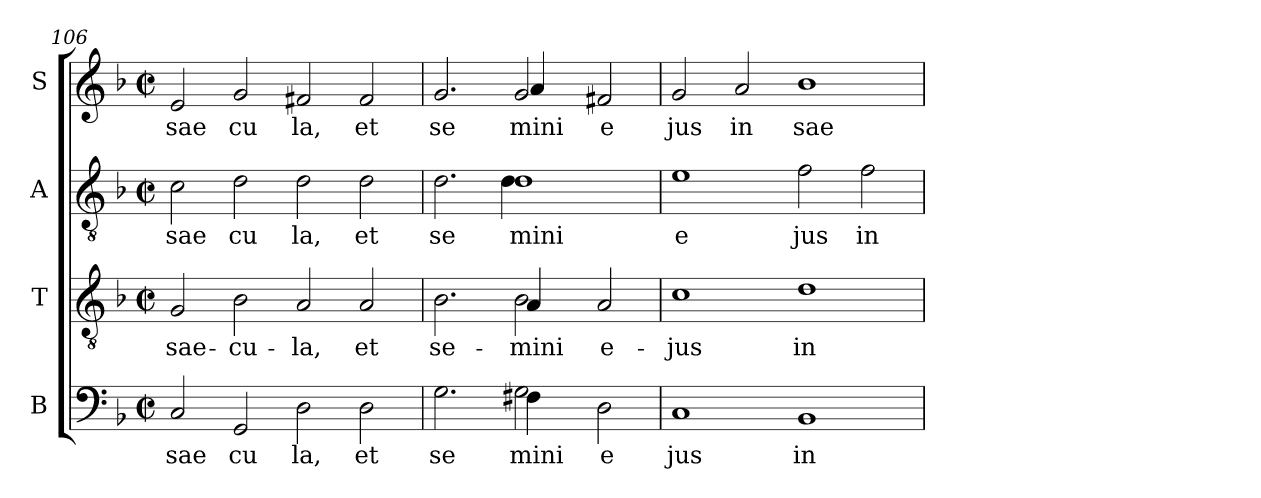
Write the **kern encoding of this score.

**kern	**text	**kern	**text	**kern	**text	**kern	**text
*part4	*part4	*part3	*part3	*part2	*part2	*part1	*part1
*staff4	*staff4	*staff3	*staff3	*staff2	*staff2	*staff1	*staff1
*I"B	*	*I"T	*	*I"A	*	*I"S	*
*I'B	*	*I'T	*	*I'A	*	*I'S	*
*clefF4	*	*clefGv2	*	*clefGv2	*	*clefG2	*
*k[b-]	*	*k[b-]	*	*k[b-]	*	*k[b-]	*
*F:	*	*F:	*	*F:	*	*F:	*
*M2/2	*	*M2/2	*	*M2/2	*	*M2/2	*
*met(c|)	*	*met(c|)	*	*met(c|)	*	*met(c|)	*
=106	=106	=106	=106	=106	=106	=106	=106
!	!LO:LY:b:cj	!	!LO:LY:b:cj	!	!LO:LY:b:cj	!	!LO:LY:b:cj
2C/	sae	2G/	sae-	2c\	sae	2e/	sae
!	!LO:LY:b:cj	!	!LO:LY:b:cj	!	!LO:LY:b:cj	!	!LO:LY:b:cj
2GG/	cu	2B-\	-cu-	2d\	cu	2g/	cu
!	!LO:LY:b:cj	!	!LO:LY:b:cj	!	!LO:LY:b:cj	!	!LO:LY:b:cj
2D\	la,	2A/	-la,	2d\	la,	2f#X/	la,
!	!LO:LY:b:cj	!	!LO:LY:b:cj	!	!LO:LY:b:cj	!	!LO:LY:b:cj
2D\	et	2A/	et	2d\	et	2f#/	et
=107	=107	=107	=107	=107	=107	=107	=107
!	!LO:LY:b:cj	!	!LO:LY:b:cj	!	!LO:LY:b:cj	!	!LO:LY:b:cj
*^	*	*^	*	*^	*	*^	*
2.G\	2.ryy	se	2.B-\	2.ryy	se-	2.d\	2.ryy	se	2.g/	2.ryy	se
!	!	!LO:LY:b:cj	!	!	!LO:LY:b:cj	!	!	!LO:LY:b:cj	!	!	!LO:LY:b:cj
2G\	4F#X\	mini	2B-\	4A/	-mini	1d	4d\	mini	2g/	4a/	mini
.	2.ryy	.	.	2.ryy	.	.	2.ryy	.	.	2.ryy	.
!	!	!LO:LY:b:cj	!	!	!LO:LY:b:cj	!	!	!	!	!	!LO:LY:b:cj
2D\	.	e	2A/	.	e-	.	.	.	2f#X/	.	e
*v	*v	*	*	*	*	*v	*v	*	*v	*v	*
*	*	*v	*v	*	*	*	*	*
=108	=108	=108	=108	=108	=108	=108	=108
!	!LO:LY:b:cj	!	!LO:LY:b:cj	!	!LO:LY:b:cj	!	!LO:LY:b:cj
1C	jus	1c	-jus	1e	e	2g/	jus
!	!	!	!	!	!	!	!LO:LY:b:cj
.	.	.	.	.	.	2a/	in
!	!LO:LY:b:cj	!	!LO:LY:b:cj	!	!LO:LY:b:cj	!	!LO:LY:b:cj
1BB-	in	1d	in	2f\	jus	1b-	sae
!	!	!	!	!	!LO:LY:b:cj	!	!
.	.	.	.	2f\	in	.	.
=	=	=	=	=	=	=	=
*-	*-	*-	*-	*-	*-	*-	*-
